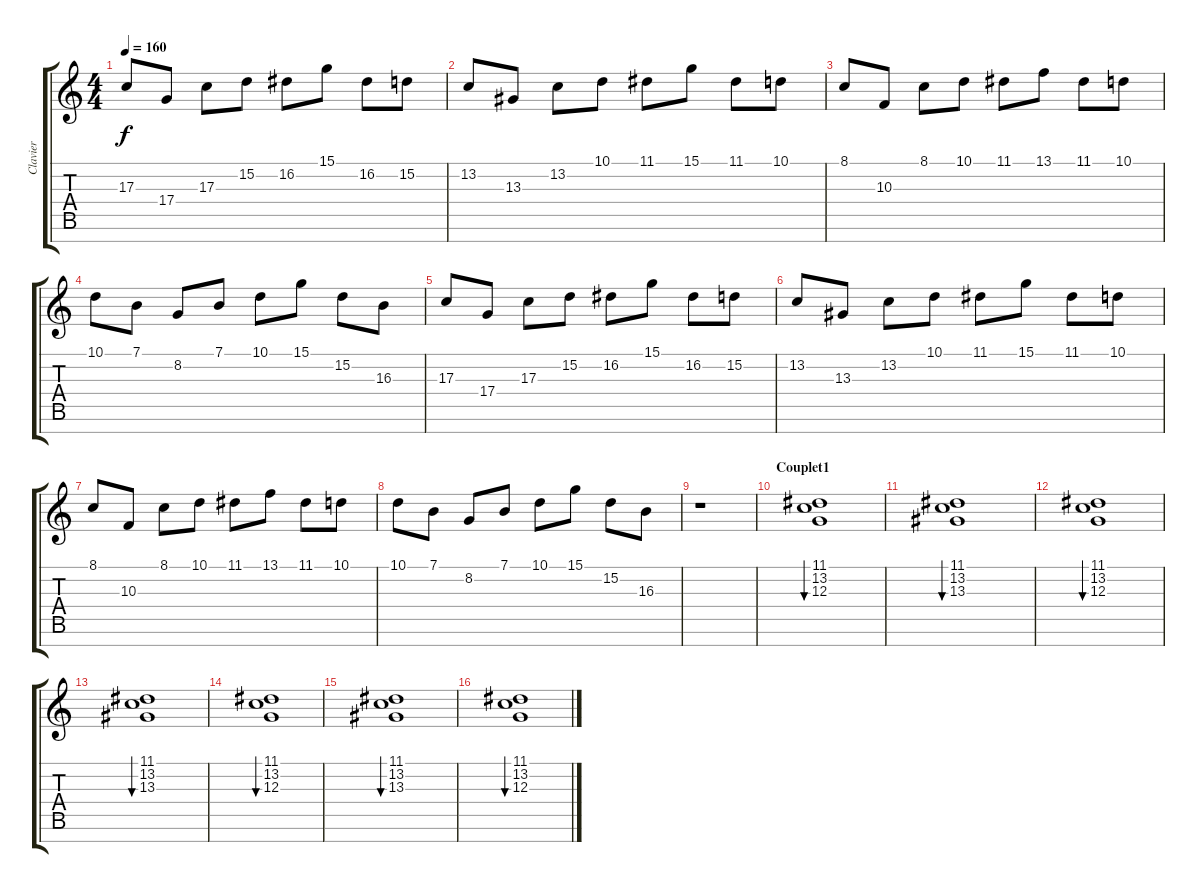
\track ("Clavier" "Clavier") {instrument acousticgrandpiano}
\staff {score tabs}
\tuning (E4 B3 G3 D3 A2 E2 B1) {hide}
\ts (4 4)
\tempo 160
\clef g2
\ks c
17.3.8{dy f} 17.4.8 17.3.8 15.2.8 16.2.8 15.1.8 16.2.8 15.2.8 |
13.2.8 13.3.8 13.2.8 10.1.8 11.1.8 15.1.8 11.1.8 10.1.8 |
8.1.8 10.3.8 8.1.8 10.1.8 11.1.8 13.1.8 11.1.8 10.1.8 |
10.1.8 7.1.8 8.2.8 7.1.8 10.1.8 15.1.8 15.2.8 16.3.8 |
17.3.8 17.4.8 17.3.8 15.2.8 16.2.8 15.1.8 16.2.8 15.2.8 |
13.2.8 13.3.8 13.2.8 10.1.8 11.1.8 15.1.8 11.1.8 10.1.8 |
8.1.8 10.3.8 8.1.8 10.1.8 11.1.8 13.1.8 11.1.8 10.1.8 |
10.1.8 7.1.8 8.2.8 7.1.8 10.1.8 15.1.8 15.2.8 16.3.8 |
r.1 |
\section ("" "Couplet1")
(11.1 13.2 12.3).1{bu 480} |
(11.1 13.2 13.3).1{bu 480} |
(11.1 13.2 12.3).1{bu 480} |
(11.1 13.2 13.3).1{bu 480} |
(11.1 13.2 12.3).1{bu 480} |
(11.1 13.2 13.3).1{bu 480} |
(11.1 13.2 12.3).1{bu 480}
